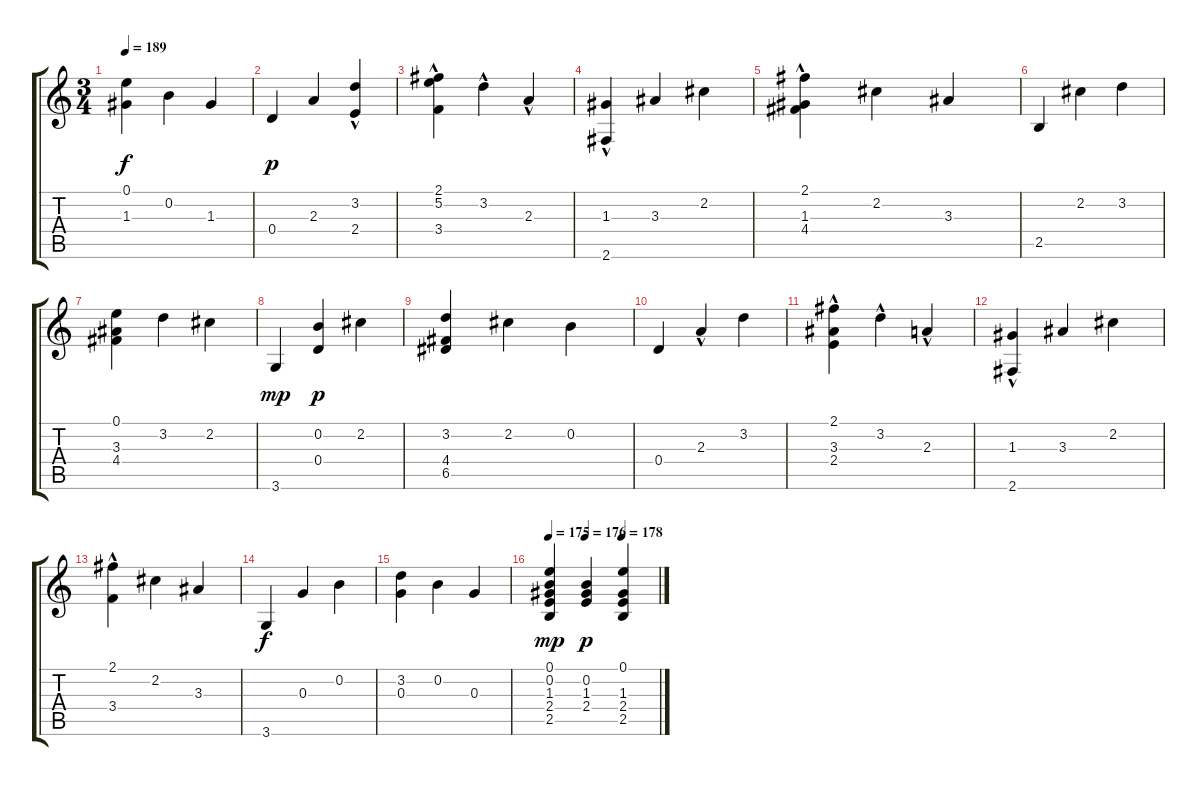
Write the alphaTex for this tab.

\track "" {instrument acousticguitarnylon}
\staff {score tabs}
\tuning (E4 B3 G3 D3 A2 E2) {hide}
\ts (3 4)
\tempo 189
\clef g2
\ks c
(0.1 1.3).4{dy f} 0.2.4 1.3.4 |
0.4.4{dy p} 2.3.4 (3.2{hac} 2.4).4 |
(2.1{hac} 5.2{hac} 3.4{hac}).4 3.2{hac}.4 2.3{hac}.4 |
(1.3{hac} 2.6).4 3.3.4 2.2.4 |
(2.1 1.3 4.4{hac}).4 2.2.4 3.3.4 |
2.5.4 2.2.4 3.2.4 |
(0.1 3.3 4.4).4 3.2.4 2.2.4 |
3.6.4{dy mp} (0.2 0.4).4{dy p} 2.2.4 |
(3.2 4.4 6.5).4 2.2.4 0.2.4 |
0.4.4 2.3{hac}.4 3.2.4 |
(2.1{hac} 3.3 2.4).4 3.2{hac}.4 2.3{hac}.4 |
(1.3{hac} 2.6).4 3.3.4 2.2.4 |
(2.1 3.4{hac}).4 2.2.4 3.3.4 |
3.6.4{dy f} 0.3.4 0.2.4 |
(3.2 0.3).4 0.2.4 0.3.4 |
\tempo 175
\tempo (176 0.3333333333333333)
\tempo (178 0.6666666666666666)
(0.1 0.2 1.3 2.4 2.5).4{dy mp} (0.2 1.3 2.4).4{dy p} (0.1 1.3 2.4 2.5).4
